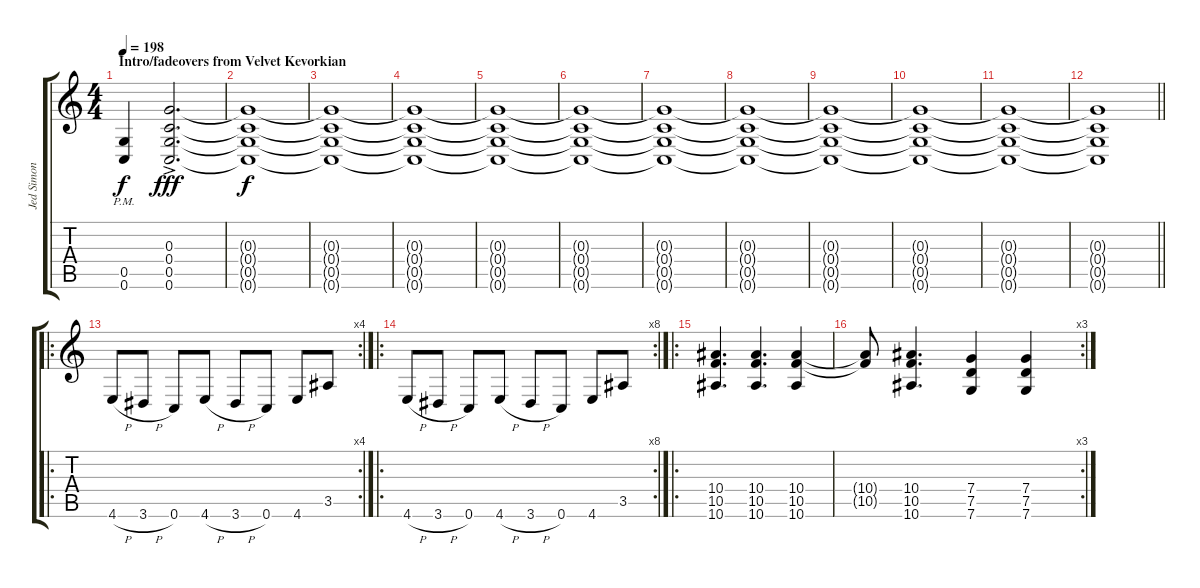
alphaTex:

\track ("Jed Simon" "Jed Simon") {instrument distortionguitar}
\staff {score tabs}
\tuning (E4 C4 G3 C3 G2 C2) {hide}
\ts (4 4)
\section ("" "Intro/fadeovers from Velvet Kevorkian")
\tempo 198
\clef g2
\ks c
(0.5{pm} 0.6{pm}).4{dy f instrument distortionguitar} (0.3 0.4{ac} 0.5{ac} 0.6{ac}).2{d dy fff} |
(0.3{t} 0.4{t} 0.5{t} 0.6{t}).1{dy f} |
(0.3{t} 0.4{t} 0.5{t} 0.6{t}).1 |
(0.3{t} 0.4{t} 0.5{t} 0.6{t}).1 |
(0.3{t} 0.4{t} 0.5{t} 0.6{t}).1 |
(0.3{t} 0.4{t} 0.5{t} 0.6{t}).1 |
(0.3{t} 0.4{t} 0.5{t} 0.6{t}).1 |
(0.3{t} 0.4{t} 0.5{t} 0.6{t}).1 |
(0.3{t} 0.4{t} 0.5{t} 0.6{t}).1 |
(0.3{t} 0.4{t} 0.5{t} 0.6{t}).1 |
(0.3{t} 0.4{t} 0.5{t} 0.6{t}).1 |
\barLineRight lightlight
(0.3{t} 0.4{t} 0.5{t} 0.6{t}).1 |
\ro
\rc 4
4.6{h}.8 3.6{h}.8 0.6.8 4.6{h}.8 3.6{h}.8 0.6.8 4.6.8 3.5.8 |
\ro
\rc 8
4.6{h}.8 3.6{h}.8 0.6.8 4.6{h}.8 3.6{h}.8 0.6.8 4.6.8 3.5.8 |
\ro
(10.4 10.5 10.6).4{d} (10.4 10.5 10.6).4{d} (10.4 10.5 10.6).4 |
\rc 3
(10.4{t} 10.5{t}).8 (10.4 10.5 10.6).4{d} (7.4 7.5 7.6).4 (7.4 7.5 7.6).4
